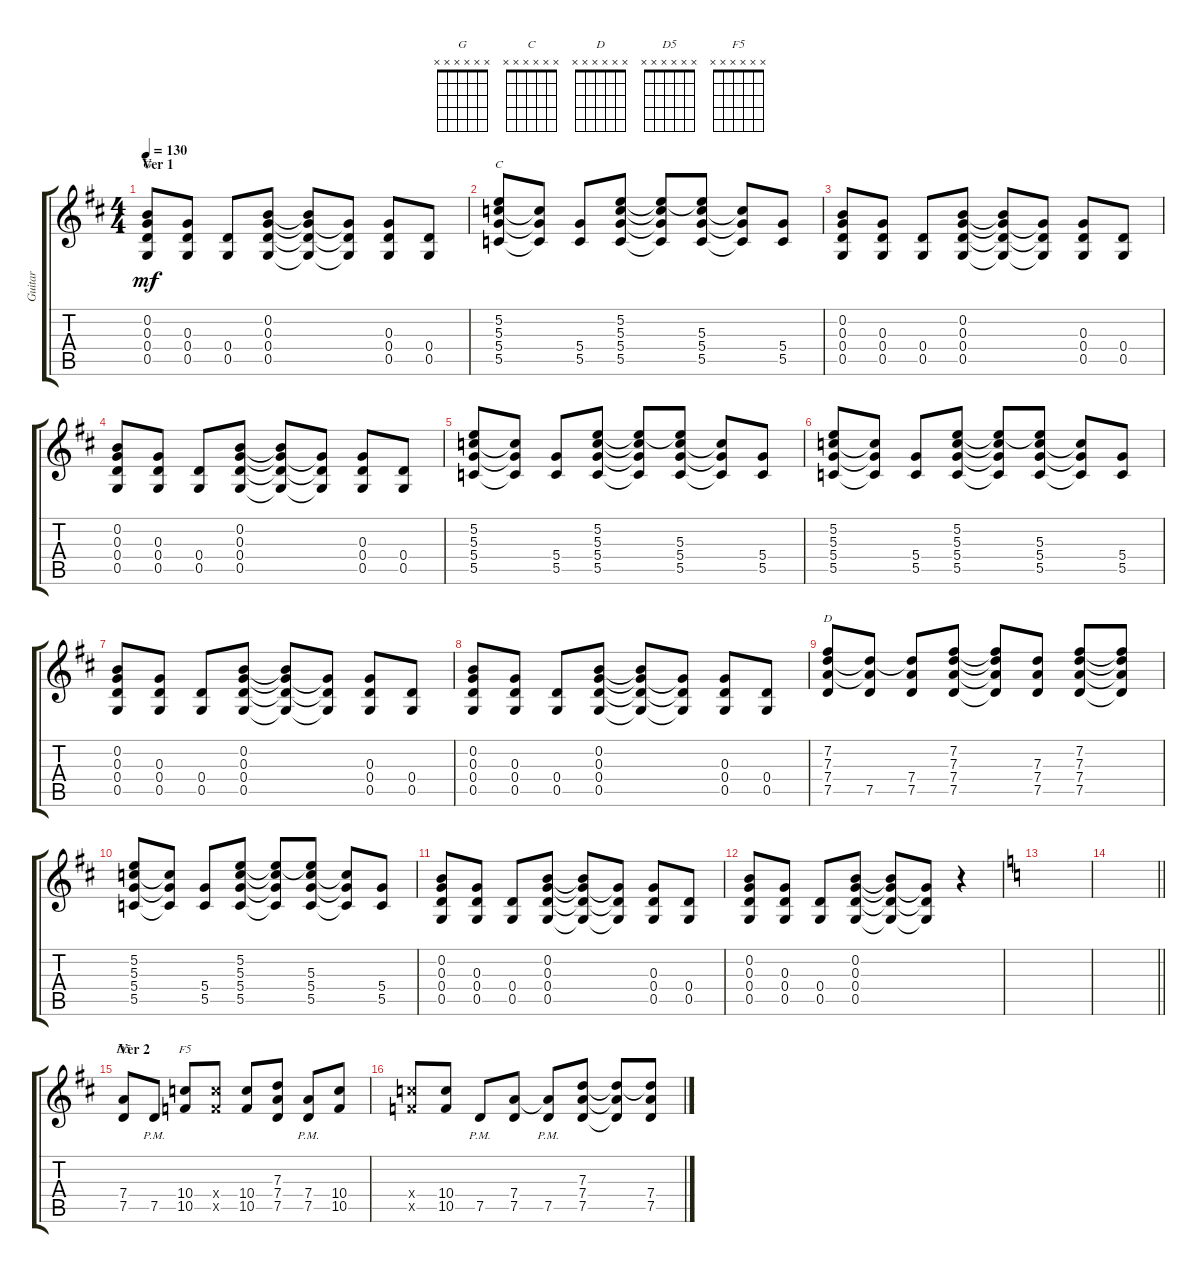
\track ("Guitar" "Guitar") {instrument electricguitarjazz}
\staff {score tabs}
\tuning (D4 B3 G3 D3 G2 D2) {hide}
\chord ("G" x x x x x x)
\chord ("C" x x x x x x)
\chord ("D" x x x x x x)
\chord ("D5" x x x x x x)
\chord ("F5" x x x x x x)
\ts (4 4)
\section ("" "Ver 1")
\tempo 130
\clef g2
\ks d
(0.2 0.3 0.4 0.5).8{ch "G" dy mf instrument electricguitarjazz} (0.3 0.4 0.5).8 (0.4 0.5).8 (0.2 0.3 0.4 0.5).8 (0.2{t} 0.3{t} 0.4{t} 0.5{t}).8 (0.3{t} 0.4{t} 0.5{t}).8 (0.3 0.4 0.5).8 (0.4 0.5).8 |
(5.2 5.3 5.4 5.5).8{ch "C"} (5.3{t} 5.4{t} 5.5{t}).8 (5.4 5.5).8 (5.2 5.3 5.4 5.5).8 (5.2{t} 5.3{t} 5.4{t} 5.5{t}).8 (5.2{t} 5.3 5.4 5.5).8 (5.3{t} 5.4{t} 5.5{t}).8 (5.4 5.5).8 |
(0.2 0.3 0.4 0.5).8 (0.3 0.4 0.5).8 (0.4 0.5).8 (0.2 0.3 0.4 0.5).8 (0.2{t} 0.3{t} 0.4{t} 0.5{t}).8 (0.3{t} 0.4{t} 0.5{t}).8 (0.3 0.4 0.5).8 (0.4 0.5).8 |
(0.2 0.3 0.4 0.5).8 (0.3 0.4 0.5).8 (0.4 0.5).8 (0.2 0.3 0.4 0.5).8 (0.2{t} 0.3{t} 0.4{t} 0.5{t}).8 (0.3{t} 0.4{t} 0.5{t}).8 (0.3 0.4 0.5).8 (0.4 0.5).8 |
(5.2 5.3 5.4 5.5).8 (5.3{t} 5.4{t} 5.5{t}).8 (5.4 5.5).8 (5.2 5.3 5.4 5.5).8 (5.2{t} 5.3{t} 5.4{t} 5.5{t}).8 (5.2{t} 5.3 5.4 5.5).8 (5.3{t} 5.4{t} 5.5{t}).8 (5.4 5.5).8 |
(5.2 5.3 5.4 5.5).8 (5.3{t} 5.4{t} 5.5{t}).8 (5.4 5.5).8 (5.2 5.3 5.4 5.5).8 (5.2{t} 5.3{t} 5.4{t} 5.5{t}).8 (5.2{t} 5.3 5.4 5.5).8 (5.3{t} 5.4{t} 5.5{t}).8 (5.4 5.5).8 |
(0.2 0.3 0.4 0.5).8 (0.3 0.4 0.5).8 (0.4 0.5).8 (0.2 0.3 0.4 0.5).8 (0.2{t} 0.3{t} 0.4{t} 0.5{t}).8 (0.3{t} 0.4{t} 0.5{t}).8 (0.3 0.4 0.5).8 (0.4 0.5).8 |
(0.2 0.3 0.4 0.5).8 (0.3 0.4 0.5).8 (0.4 0.5).8 (0.2 0.3 0.4 0.5).8 (0.2{t} 0.3{t} 0.4{t} 0.5{t}).8 (0.3{t} 0.4{t} 0.5{t}).8 (0.3 0.4 0.5).8 (0.4 0.5).8 |
(7.2 7.3 7.4 7.5).8{ch "D"} (7.3{t} 7.4{t} 7.5).8 (7.3{t} 7.4 7.5).8 (7.2 7.3 7.4 7.5).8 (7.2{t} 7.3{t} 7.4{t} 7.5{t}).8 (7.3 7.4 7.5).8 (7.2 7.3 7.4 7.5).8 (7.2{t} 7.3{t} 7.4{t} 7.5{t}).8 |
(5.2 5.3 5.4 5.5).8 (5.3{t} 5.4{t} 5.5{t}).8 (5.4 5.5).8 (5.2 5.3 5.4 5.5).8 (5.2{t} 5.3{t} 5.4{t} 5.5{t}).8 (5.2{t} 5.3 5.4 5.5).8 (5.3{t} 5.4{t} 5.5{t}).8 (5.4 5.5).8 |
(0.2 0.3 0.4 0.5).8 (0.3 0.4 0.5).8 (0.4 0.5).8 (0.2 0.3 0.4 0.5).8 (0.2{t} 0.3{t} 0.4{t} 0.5{t}).8 (0.3{t} 0.4{t} 0.5{t}).8 (0.3 0.4 0.5).8 (0.4 0.5).8 |
(0.2 0.3 0.4 0.5).8 (0.3 0.4 0.5).8 (0.4 0.5).8 (0.2 0.3 0.4 0.5).8 (0.2{t} 0.3{t} 0.4{t} 0.5{t}).8 (0.3{t} 0.4{t} 0.5{t}).8 r.4 |
\ks c
|
\barLineRight lightlight
|
\section ("" "Ver 2")
\ks d
(7.4 7.5).8{ch "D5"} 7.5{pm}.8 (10.4 10.5).8{ch "F5"} (10.4{x} 10.5{x}).8 (10.4 10.5).8 (7.3 7.4 7.5).8 (7.4 7.5{pm}).8 (10.4 10.5).8 |
(10.4{x} 10.5{x}).8 (10.4 10.5).8 7.5{pm}.8 (7.4 7.5).8 (7.4{t} 7.5{pm}).8 (7.3 7.4 7.5).8 (7.3{t} 7.4{t} 7.5{t}).8 (7.3{t} 7.4 7.5).8
